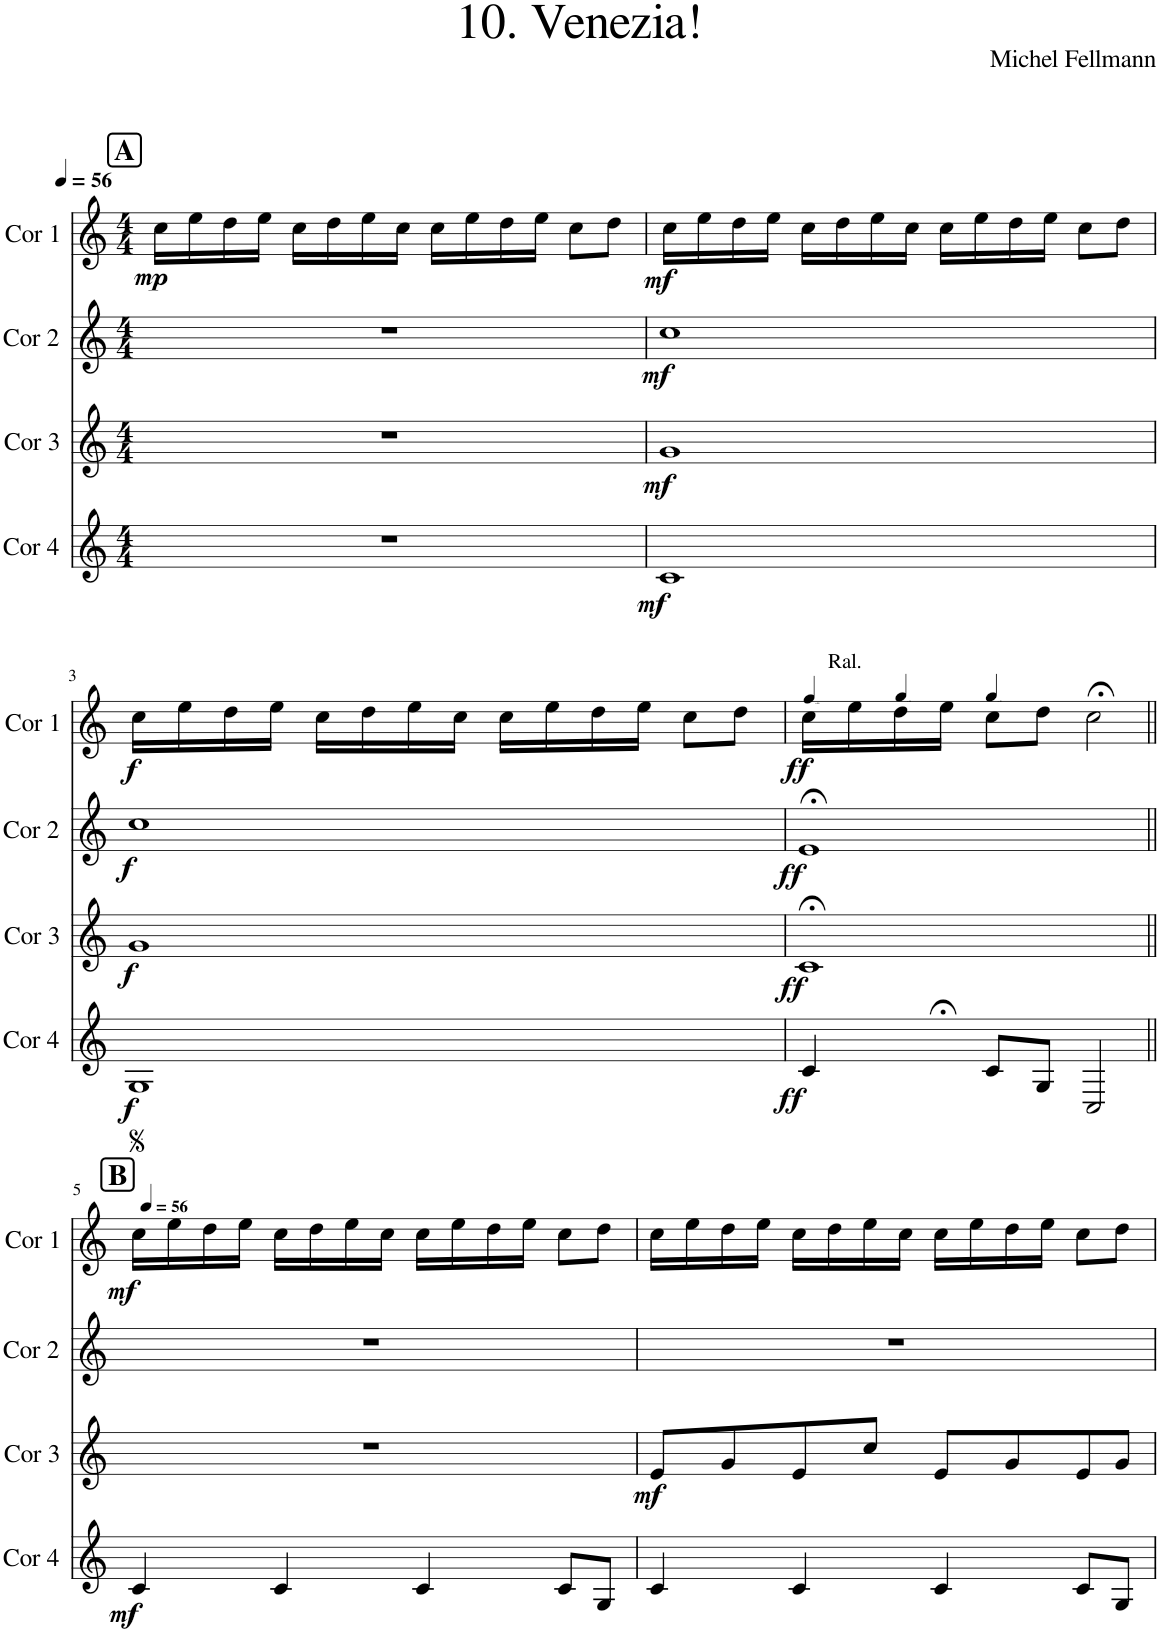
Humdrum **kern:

**kern	**dynam	**kern	**dynam	**kern	**dynam	**kern	**dynam
*part4	*part4	*part3	*part3	*part2	*part2	*part1	*part1
*staff4	*staff4	*staff3	*staff3	*staff2	*staff2	*staff1	*staff1
*I"Cor 4	*	*I"Cor 3	*	*I"Cor 2	*	*I"Cor 1	*
*I'Cor 4	*	*I'Cor 3	*	*I'Cor 2	*	*I'Cor 1	*
*clefG2	*	*clefG2	*	*clefG2	*	*clefG2	*
*Trd4c7	*	*Trd4c7	*	*Trd4c7	*	*Trd4c7	*
*k[]	*	*k[]	*	*k[]	*	*k[]	*
*M4/4	*	*M4/4	*	*M4/4	*	*M4/4	*
*MM56	*	*MM56	*	*MM56	*	*MM56	*
!!LO:REH:place=s1:a:B:cj:fs=14:t=A
=1	=1	=1	=1	=1	=1	=1	=1
!	!	!	!	!	!	!	!LO:DY:b
1r	.	1r	.	1r	.	16cc\LL	mp
.	.	.	.	.	.	16ee\	.
.	.	.	.	.	.	16dd\	.
.	.	.	.	.	.	16ee\JJ	.
.	.	.	.	.	.	16cc\LL	.
.	.	.	.	.	.	16dd\	.
.	.	.	.	.	.	16ee\	.
.	.	.	.	.	.	16cc\JJ	.
.	.	.	.	.	.	16cc\LL	.
.	.	.	.	.	.	16ee\	.
.	.	.	.	.	.	16dd\	.
.	.	.	.	.	.	16ee\JJ	.
.	.	.	.	.	.	8cc\L	.
.	.	.	.	.	.	8dd\J	.
=2	=2	=2	=2	=2	=2	=2	=2
!	!LO:DY:b	!	!LO:DY:b	!	!LO:DY:b	!	!LO:DY:b
1c	mf	1g	mf	1cc	mf	16cc\LL	mf
.	.	.	.	.	.	16ee\	.
.	.	.	.	.	.	16dd\	.
.	.	.	.	.	.	16ee\JJ	.
.	.	.	.	.	.	16cc\LL	.
.	.	.	.	.	.	16dd\	.
.	.	.	.	.	.	16ee\	.
.	.	.	.	.	.	16cc\JJ	.
.	.	.	.	.	.	16cc\LL	.
.	.	.	.	.	.	16ee\	.
.	.	.	.	.	.	16dd\	.
.	.	.	.	.	.	16ee\JJ	.
.	.	.	.	.	.	8cc\L	.
.	.	.	.	.	.	8dd\J	.
!!LO:LB:g=z
=3	=3	=3	=3	=3	=3	=3	=3
!	!LO:DY:b	!	!LO:DY:b	!	!LO:DY:b	!	!LO:DY:b
1G	f	1g	f	1cc	f	16cc\LL	f
.	.	.	.	.	.	16ee\	.
.	.	.	.	.	.	16dd\	.
.	.	.	.	.	.	16ee\JJ	.
.	.	.	.	.	.	16cc\LL	.
.	.	.	.	.	.	16dd\	.
.	.	.	.	.	.	16ee\	.
.	.	.	.	.	.	16cc\JJ	.
.	.	.	.	.	.	16cc\LL	.
.	.	.	.	.	.	16ee\	.
.	.	.	.	.	.	16dd\	.
.	.	.	.	.	.	16ee\JJ	.
.	.	.	.	.	.	8cc\L	.
.	.	.	.	.	.	8dd\J	.
=4	=4	=4	=4	=4	=4	=4	=4
*	*	*	*	*	*	*MM50	*
!	!	!	!	!	!	!LO:TX:a:t=Ral.	!
!	!LO:DY:b	!	!LO:DY:b	!	!LO:DY:b	!	!LO:DY:b
4c;</	ff	1c;<	ff	1e;<	ff	16cc\LL	ff
.	.	.	.	.	.	16ee\	.
*	*	*	*	*	*	*MM44	*
.	.	.	.	.	.	16dd\	.
.	.	.	.	.	.	16ee\JJ	.
*	*	*	*	*	*	*MM40	*
8c/L	.	.	.	.	.	8cc\L	.
8G/J	.	.	.	.	.	8dd\J	.
2C/	.	.	.	.	.	2cc;<\	.
!!LO:LB:g=z
=5||	=5||	=5||	=5||	=5||	=5||	=5||	=5||
!!LO:REH:place=s1:a:B:cj:fs=14:t=B
*	*	*	*	*	*	*MM56	*
!	!LO:DY:b	!	!	!	!	!	!LO:DY:b
4c/	mf	1r	.	1r	.	16cc\LL	mf
.	.	.	.	.	.	16ee\	.
.	.	.	.	.	.	16dd\	.
.	.	.	.	.	.	16ee\JJ	.
4c/	.	.	.	.	.	16cc\LL	.
.	.	.	.	.	.	16dd\	.
.	.	.	.	.	.	16ee\	.
.	.	.	.	.	.	16cc\JJ	.
4c/	.	.	.	.	.	16cc\LL	.
.	.	.	.	.	.	16ee\	.
.	.	.	.	.	.	16dd\	.
.	.	.	.	.	.	16ee\JJ	.
8c/L	.	.	.	.	.	8cc\L	.
8G/J	.	.	.	.	.	8dd\J	.
=6	=6	=6	=6	=6	=6	=6	=6
!	!	!	!LO:DY:b	!	!	!	!
4c/	.	8e/L	mf	1r	.	16cc\LL	.
.	.	.	.	.	.	16ee\	.
.	.	8g/	.	.	.	16dd\	.
.	.	.	.	.	.	16ee\JJ	.
4c/	.	8e/	.	.	.	16cc\LL	.
.	.	.	.	.	.	16dd\	.
.	.	8cc/J	.	.	.	16ee\	.
.	.	.	.	.	.	16cc\JJ	.
4c/	.	8e/L	.	.	.	16cc\LL	.
.	.	.	.	.	.	16ee\	.
.	.	8g/	.	.	.	16dd\	.
.	.	.	.	.	.	16ee\JJ	.
8c/L	.	8e/	.	.	.	8cc\L	.
8G/J	.	8g/J	.	.	.	8dd\J	.
=	=	=	=	=	=	=	=
*-	*-	*-	*-	*-	*-	*-	*-
